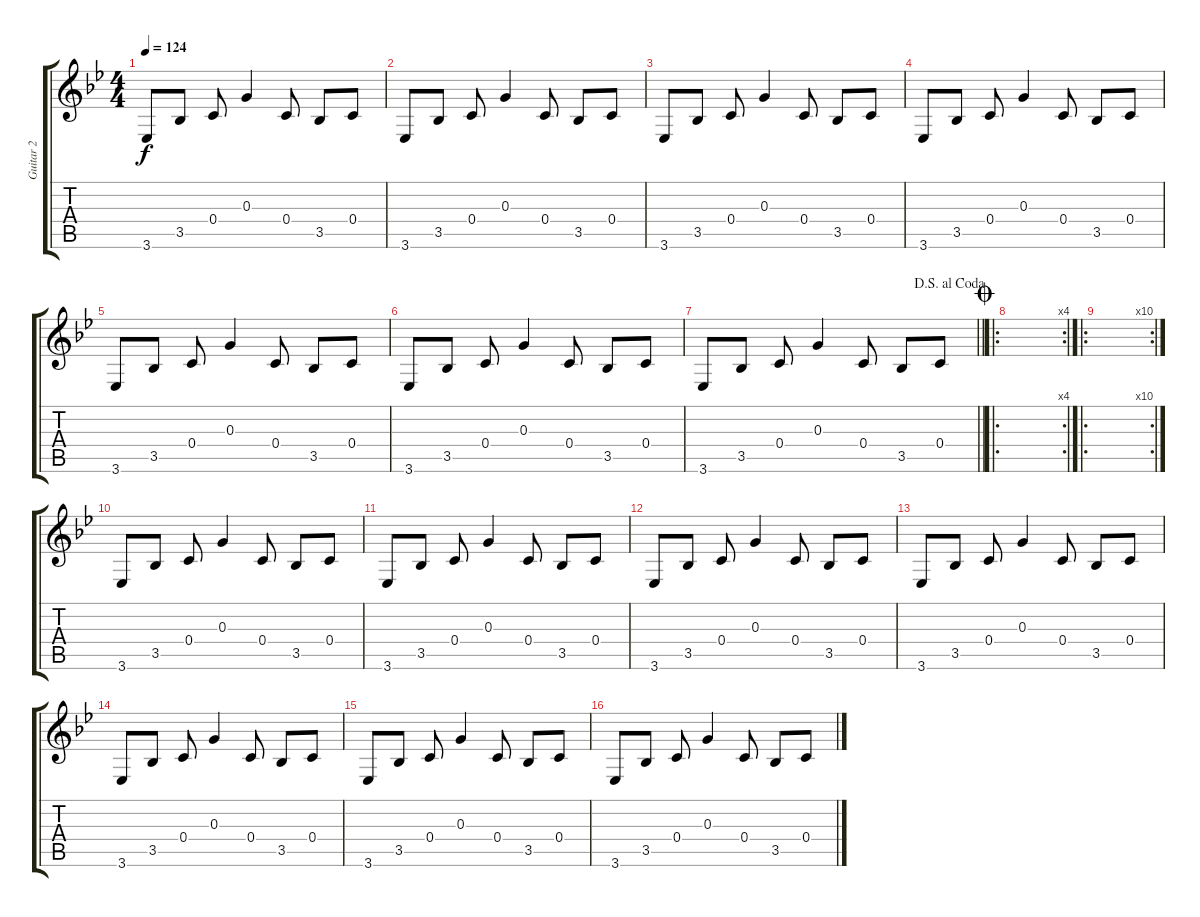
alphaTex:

\track ("Guitar 2" "Guitar 2") {instrument electricguitarjazz}
\staff {score tabs}
\tuning (E4 C4 G3 C3 G2 C2) {hide}
\ts (4 4)
\tempo 124
\clef g2
\ks gminor
3.6.8{dy f} 3.5.8 0.4.8 0.3.4 0.4.8 3.5.8 0.4.8 |
3.6.8 3.5.8 0.4.8 0.3.4 0.4.8 3.5.8 0.4.8 |
3.6.8 3.5.8 0.4.8 0.3.4 0.4.8 3.5.8 0.4.8 |
3.6.8 3.5.8 0.4.8 0.3.4 0.4.8 3.5.8 0.4.8 |
3.6.8 3.5.8 0.4.8 0.3.4 0.4.8 3.5.8 0.4.8 |
3.6.8 3.5.8 0.4.8 0.3.4 0.4.8 3.5.8 0.4.8 |
\jump dalsegnoalcoda
\barLineRight lightlight
3.6.8 3.5.8 0.4.8 0.3.4 0.4.8 3.5.8 0.4.8 |
\ro
\rc 4
\jump coda
|
\ro
\rc 10
|
3.6.8 3.5.8 0.4.8 0.3.4 0.4.8 3.5.8 0.4.8 |
3.6.8 3.5.8 0.4.8 0.3.4 0.4.8 3.5.8 0.4.8 |
3.6.8 3.5.8 0.4.8 0.3.4 0.4.8 3.5.8 0.4.8 |
3.6.8 3.5.8 0.4.8 0.3.4 0.4.8 3.5.8 0.4.8 |
3.6.8 3.5.8 0.4.8 0.3.4 0.4.8 3.5.8 0.4.8 |
3.6.8 3.5.8 0.4.8 0.3.4 0.4.8 3.5.8 0.4.8 |
3.6.8 3.5.8 0.4.8 0.3.4 0.4.8 3.5.8 0.4.8
